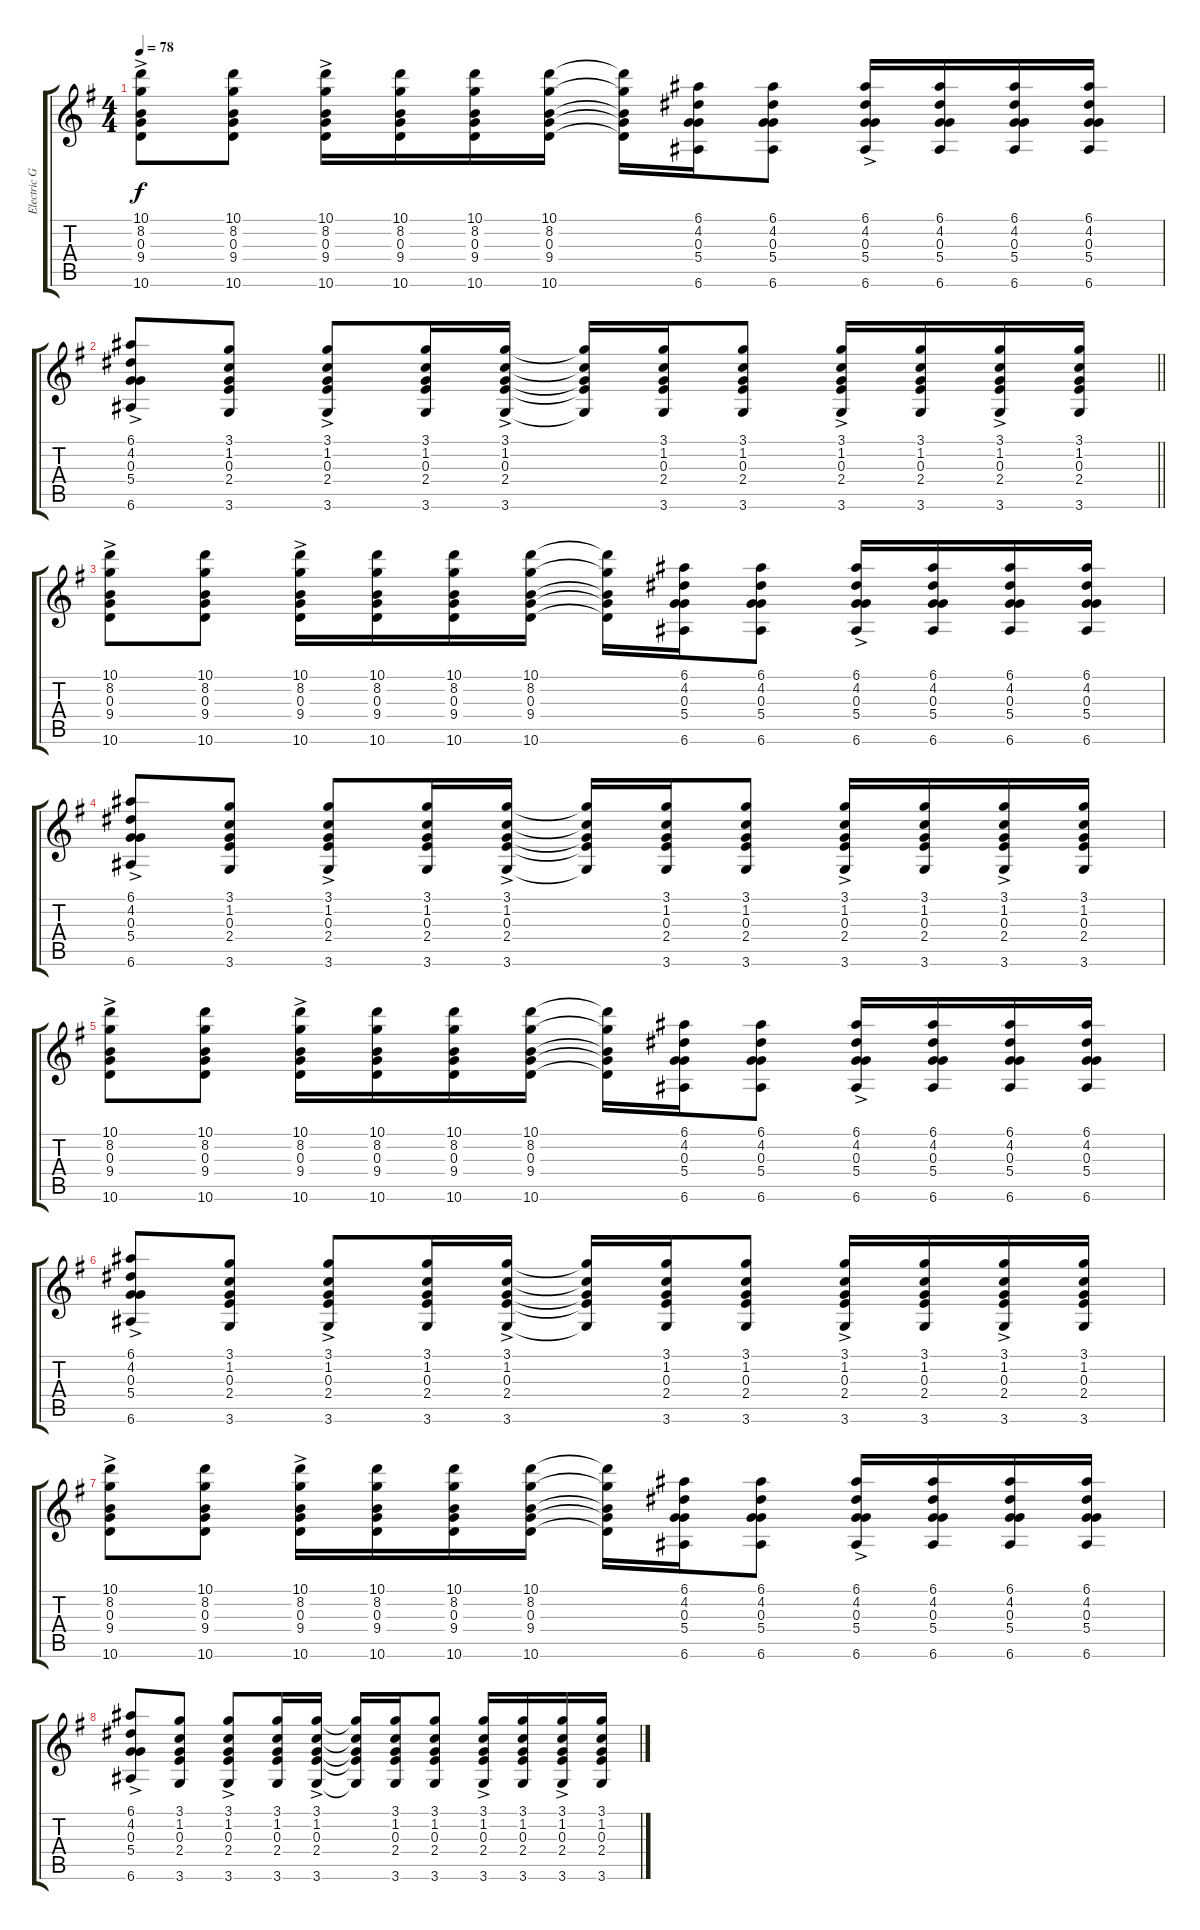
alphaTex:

\track ("Electric Guitar - Rhythm" "Electric G") {instrument overdrivenguitar}
\staff {score tabs}
\tuning (E4 B3 G3 D3 A2 E2) {hide}
\ts (4 4)
\tempo 78
\clef g2
\ks g
(10.1{ac} 8.2{ac} 0.3{ac} 9.4{ac} 10.6{ac}).8{dy f} (10.1 8.2 0.3 9.4 10.6).8 (10.1{ac} 8.2{ac} 0.3{ac} 9.4{ac} 10.6{ac}).16 (10.1 8.2 0.3 9.4 10.6).16 (10.1 8.2 0.3 9.4 10.6).16 (10.1 8.2 0.3 9.4 10.6).16 (10.1{t} 8.2{t} 0.3{t} 9.4{t} 10.6{t}).16 (6.1 4.2 0.3 5.4 6.6).16 (6.1 4.2 0.3 5.4 6.6).8 (6.1{ac} 4.2{ac} 0.3{ac} 5.4{ac} 6.6{ac}).16 (6.1 4.2 0.3 5.4 6.6).16 (6.1 4.2 0.3 5.4 6.6).16 (6.1 4.2 0.3 5.4 6.6).16 |
\barLineRight lightlight
(6.1{ac} 4.2{ac} 0.3{ac} 5.4{ac} 6.6{ac}).8 (3.1 1.2 0.3 2.4 3.6).8 (3.1{ac} 1.2{ac} 0.3{ac} 2.4{ac} 3.6{ac}).8 (3.1 1.2 0.3 2.4 3.6).16 (3.1{ac} 1.2{ac} 0.3{ac} 2.4{ac} 3.6{ac}).16 (3.1{t} 1.2{t} 0.3{t} 2.4{t} 3.6{t}).16 (3.1 1.2 0.3 2.4 3.6).16 (3.1 1.2 0.3 2.4 3.6).8 (3.1{ac} 1.2{ac} 0.3{ac} 2.4{ac} 3.6{ac}).16 (3.1 1.2 0.3 2.4 3.6).16 (3.1{ac} 1.2{ac} 0.3{ac} 2.4{ac} 3.6{ac}).16 (3.1 1.2 0.3 2.4 3.6).16 |
(10.1{ac} 8.2{ac} 0.3{ac} 9.4{ac} 10.6{ac}).8 (10.1 8.2 0.3 9.4 10.6).8 (10.1{ac} 8.2{ac} 0.3{ac} 9.4{ac} 10.6{ac}).16 (10.1 8.2 0.3 9.4 10.6).16 (10.1 8.2 0.3 9.4 10.6).16 (10.1 8.2 0.3 9.4 10.6).16 (10.1{t} 8.2{t} 0.3{t} 9.4{t} 10.6{t}).16 (6.1 4.2 0.3 5.4 6.6).16 (6.1 4.2 0.3 5.4 6.6).8 (6.1{ac} 4.2{ac} 0.3{ac} 5.4{ac} 6.6{ac}).16 (6.1 4.2 0.3 5.4 6.6).16 (6.1 4.2 0.3 5.4 6.6).16 (6.1 4.2 0.3 5.4 6.6).16 |
(6.1{ac} 4.2{ac} 0.3{ac} 5.4{ac} 6.6{ac}).8 (3.1 1.2 0.3 2.4 3.6).8 (3.1{ac} 1.2{ac} 0.3{ac} 2.4{ac} 3.6{ac}).8 (3.1 1.2 0.3 2.4 3.6).16 (3.1{ac} 1.2{ac} 0.3{ac} 2.4{ac} 3.6{ac}).16 (3.1{t} 1.2{t} 0.3{t} 2.4{t} 3.6{t}).16 (3.1 1.2 0.3 2.4 3.6).16 (3.1 1.2 0.3 2.4 3.6).8 (3.1{ac} 1.2{ac} 0.3{ac} 2.4{ac} 3.6{ac}).16 (3.1 1.2 0.3 2.4 3.6).16 (3.1{ac} 1.2{ac} 0.3{ac} 2.4{ac} 3.6{ac}).16 (3.1 1.2 0.3 2.4 3.6).16 |
(10.1{ac} 8.2{ac} 0.3{ac} 9.4{ac} 10.6{ac}).8 (10.1 8.2 0.3 9.4 10.6).8 (10.1{ac} 8.2{ac} 0.3{ac} 9.4{ac} 10.6{ac}).16 (10.1 8.2 0.3 9.4 10.6).16 (10.1 8.2 0.3 9.4 10.6).16 (10.1 8.2 0.3 9.4 10.6).16 (10.1{t} 8.2{t} 0.3{t} 9.4{t} 10.6{t}).16 (6.1 4.2 0.3 5.4 6.6).16 (6.1 4.2 0.3 5.4 6.6).8 (6.1{ac} 4.2{ac} 0.3{ac} 5.4{ac} 6.6{ac}).16 (6.1 4.2 0.3 5.4 6.6).16 (6.1 4.2 0.3 5.4 6.6).16 (6.1 4.2 0.3 5.4 6.6).16 |
(6.1{ac} 4.2{ac} 0.3{ac} 5.4{ac} 6.6{ac}).8 (3.1 1.2 0.3 2.4 3.6).8 (3.1{ac} 1.2{ac} 0.3{ac} 2.4{ac} 3.6{ac}).8 (3.1 1.2 0.3 2.4 3.6).16 (3.1{ac} 1.2{ac} 0.3{ac} 2.4{ac} 3.6{ac}).16 (3.1{t} 1.2{t} 0.3{t} 2.4{t} 3.6{t}).16 (3.1 1.2 0.3 2.4 3.6).16 (3.1 1.2 0.3 2.4 3.6).8 (3.1{ac} 1.2{ac} 0.3{ac} 2.4{ac} 3.6{ac}).16 (3.1 1.2 0.3 2.4 3.6).16 (3.1{ac} 1.2{ac} 0.3{ac} 2.4{ac} 3.6{ac}).16 (3.1 1.2 0.3 2.4 3.6).16 |
(10.1{ac} 8.2{ac} 0.3{ac} 9.4{ac} 10.6{ac}).8 (10.1 8.2 0.3 9.4 10.6).8 (10.1{ac} 8.2{ac} 0.3{ac} 9.4{ac} 10.6{ac}).16 (10.1 8.2 0.3 9.4 10.6).16 (10.1 8.2 0.3 9.4 10.6).16 (10.1 8.2 0.3 9.4 10.6).16 (10.1{t} 8.2{t} 0.3{t} 9.4{t} 10.6{t}).16 (6.1 4.2 0.3 5.4 6.6).16 (6.1 4.2 0.3 5.4 6.6).8 (6.1{ac} 4.2{ac} 0.3{ac} 5.4{ac} 6.6{ac}).16 (6.1 4.2 0.3 5.4 6.6).16 (6.1 4.2 0.3 5.4 6.6).16 (6.1 4.2 0.3 5.4 6.6).16 |
(6.1{ac} 4.2{ac} 0.3{ac} 5.4{ac} 6.6{ac}).8 (3.1 1.2 0.3 2.4 3.6).8 (3.1{ac} 1.2{ac} 0.3{ac} 2.4{ac} 3.6{ac}).8 (3.1 1.2 0.3 2.4 3.6).16 (3.1{ac} 1.2{ac} 0.3{ac} 2.4{ac} 3.6{ac}).16 (3.1{t} 1.2{t} 0.3{t} 2.4{t} 3.6{t}).16 (3.1 1.2 0.3 2.4 3.6).16 (3.1 1.2 0.3 2.4 3.6).8 (3.1{ac} 1.2{ac} 0.3{ac} 2.4{ac} 3.6{ac}).16 (3.1 1.2 0.3 2.4 3.6).16 (3.1{ac} 1.2{ac} 0.3{ac} 2.4{ac} 3.6{ac}).16 (3.1 1.2 0.3 2.4 3.6).16
